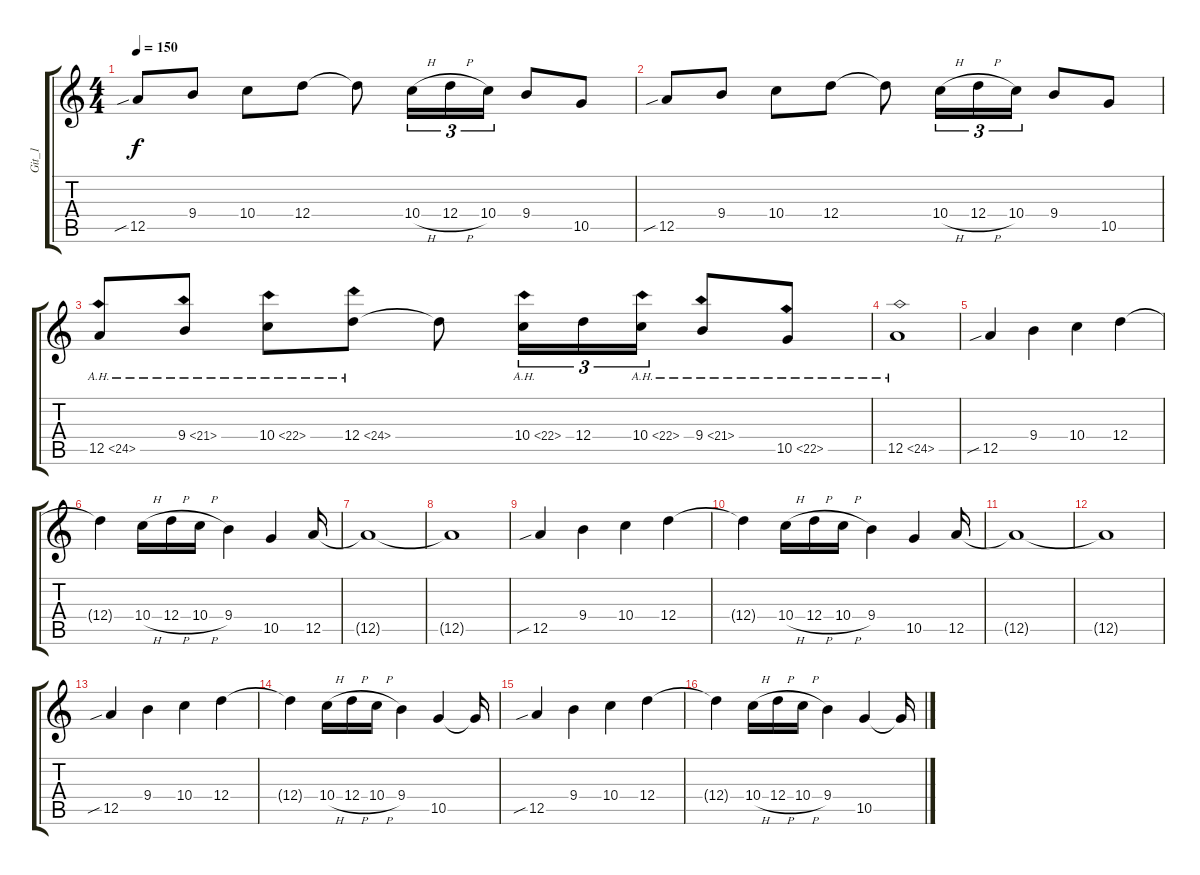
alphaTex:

\track ("Git_1" "Git_1") {instrument distortionguitar}
\staff {score tabs}
\tuning (E4 B3 G3 D3 A2 E2) {hide}
\ts (4 4)
\tempo 150
\clef g2
\ks c
12.5{sib}.8{dy f} 9.4.8 10.4.8 12.4.8 12.4{t}.8 10.4{h}.16{tu (3 2)} 12.4{h}.16{tu (3 2)} 10.4.16{tu (3 2)} 9.4.8 10.5.8 |
12.5{sib}.8 9.4.8 10.4.8 12.4.8 12.4{t}.8 10.4{h}.16{tu (3 2)} 12.4{h}.16{tu (3 2)} 10.4.16{tu (3 2)} 9.4.8 10.5.8 |
12.5{ah 12}.8 9.4{ah 12}.8 10.4{ah 12}.8 12.4{ah 12}.8 12.4{t}.8 10.4{ah 12}.16{tu (3 2)} 12.4.16{tu (3 2)} 10.4{ah 12}.16{tu (3 2)} 9.4{ah 12}.8 10.5{ah 12}.8 |
12.5{ah 12}.1 |
12.5{sib}.4 9.4.4 10.4.4 12.4.4 |
12.4{t}.4 10.4{h}.16 12.4{h}.16 10.4{h}.16 9.4.4 10.5.4 12.5.16 |
12.5{t}.1 |
12.5{t}.1 |
12.5{sib}.4 9.4.4 10.4.4 12.4.4 |
12.4{t}.4 10.4{h}.16 12.4{h}.16 10.4{h}.16 9.4.4 10.5.4 12.5.16 |
12.5{t}.1 |
12.5{t}.1 |
12.5{sib}.4 9.4.4 10.4.4 12.4.4 |
12.4{t}.4 10.4{h}.16 12.4{h}.16 10.4{h}.16 9.4.4 10.5.4 10.5{t}.16 |
12.5{sib}.4 9.4.4 10.4.4 12.4.4 |
12.4{t}.4 10.4{h}.16 12.4{h}.16 10.4{h}.16 9.4.4 10.5.4 10.5{t}.16
